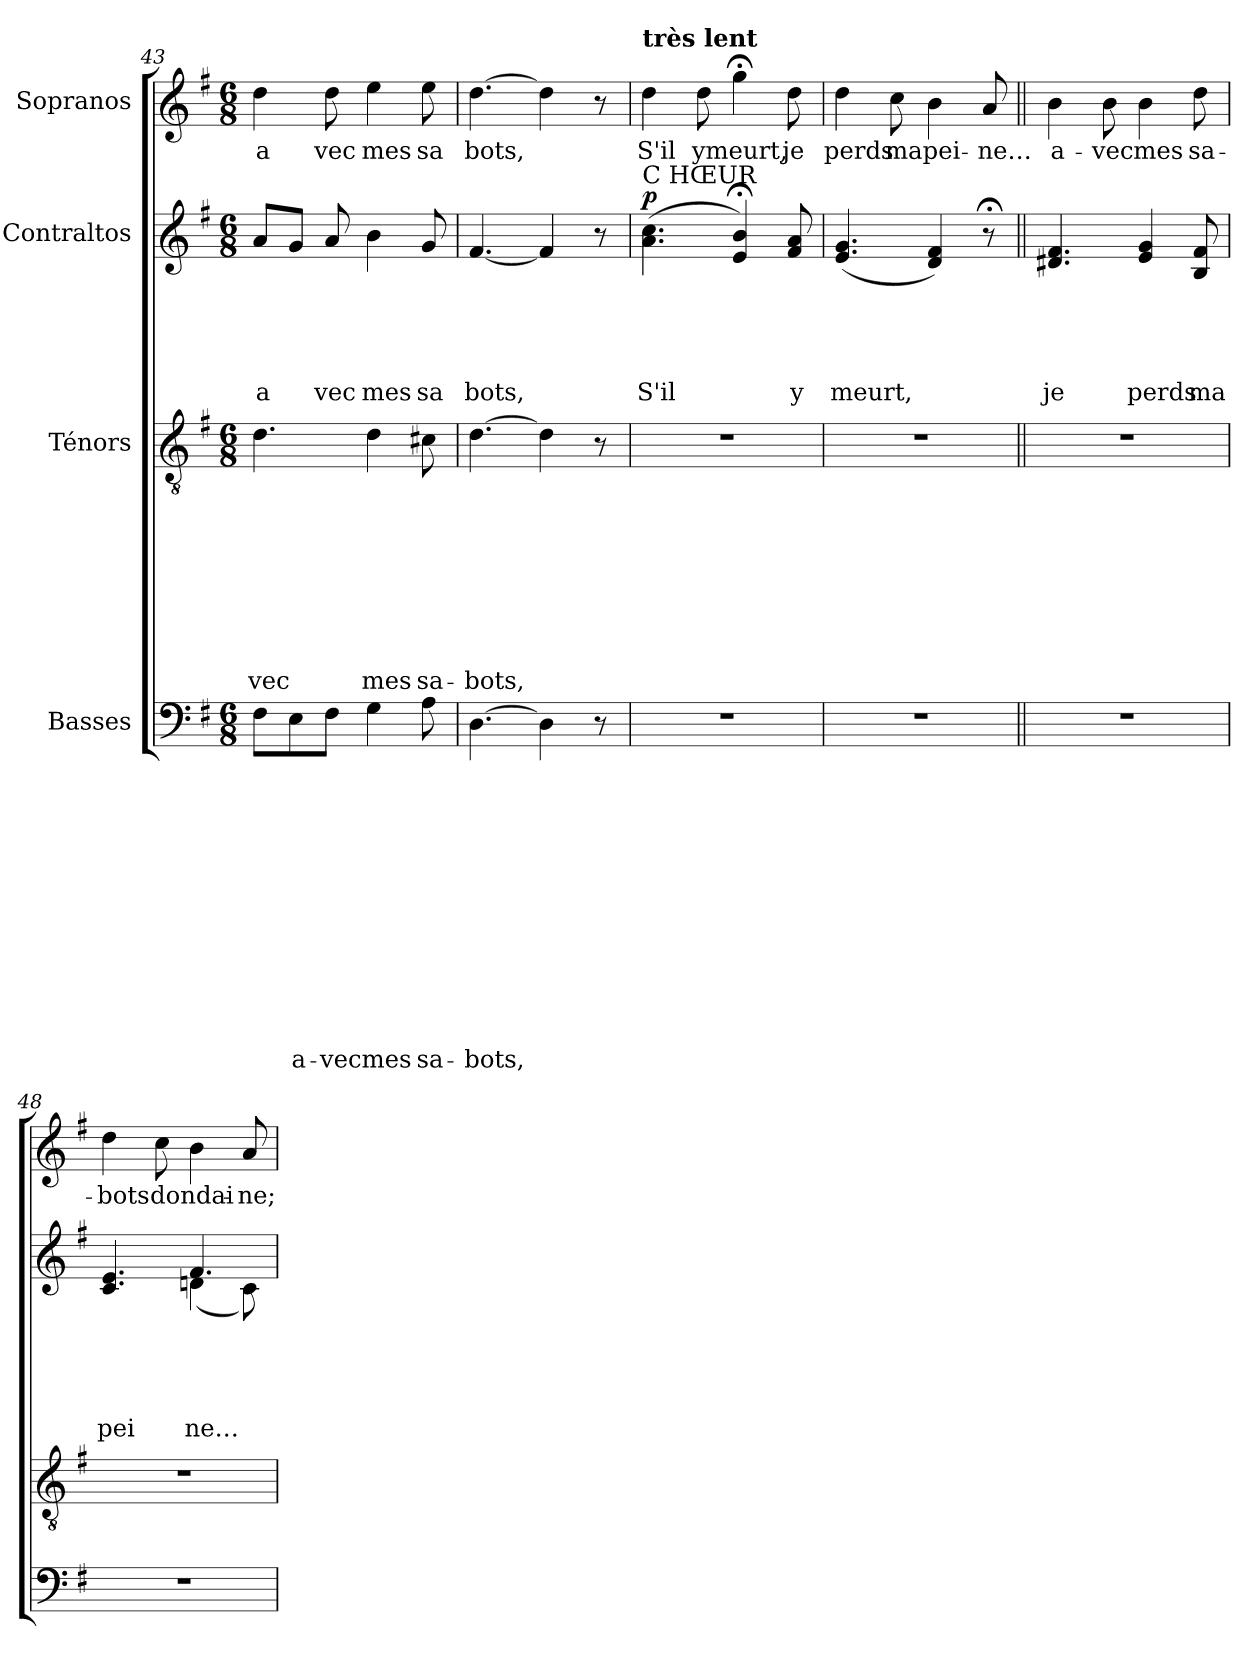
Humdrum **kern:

**kern	**text	**text	**text	**text	**text	**text	**text	**text	**text	**text	**text	**text	**text	**kern	**text	**text	**text	**text	**text	**text	**text	**text	**text	**kern	**text	**text	**text	**text	**text	**dynam	**kern	**text
*part4	*part4	*part4	*part4	*part4	*part4	*part4	*part4	*part4	*part4	*part4	*part4	*part4	*part4	*part3	*part3	*part3	*part3	*part3	*part3	*part3	*part3	*part3	*part3	*part2	*part2	*part2	*part2	*part2	*part2	*part2	*part1	*part1
*staff4	*staff4	*staff4	*staff4	*staff4	*staff4	*staff4	*staff4	*staff4	*staff4	*staff4	*staff4	*staff4	*staff4	*staff3	*staff3	*staff3	*staff3	*staff3	*staff3	*staff3	*staff3	*staff3	*staff3	*staff2	*staff2	*staff2	*staff2	*staff2	*staff2	*staff2	*staff1	*staff1
*I"Basses	*	*	*	*	*	*	*	*	*	*	*	*	*	*I"Ténors	*	*	*	*	*	*	*	*	*	*I"Contraltos	*	*	*	*	*	*	*I"Sopranos	*
*clefF4	*	*	*	*	*	*	*	*	*	*	*	*	*	*clefGv2	*	*	*	*	*	*	*	*	*	*clefG2	*	*	*	*	*	*	*clefG2	*
*k[f#]	*	*	*	*	*	*	*	*	*	*	*	*	*	*k[f#]	*	*	*	*	*	*	*	*	*	*k[f#]	*	*	*	*	*	*	*k[f#]	*
*G:	*	*	*	*	*	*	*	*	*	*	*	*	*	*G:	*	*	*	*	*	*	*	*	*	*G:	*	*	*	*	*	*	*G:	*
*M6/8	*	*	*	*	*	*	*	*	*	*	*	*	*	*M6/8	*	*	*	*	*	*	*	*	*	*M6/8	*	*	*	*	*	*	*M6/8	*
=43	=43	=43	=43	=43	=43	=43	=43	=43	=43	=43	=43	=43	=43	=43	=43	=43	=43	=43	=43	=43	=43	=43	=43	=43	=43	=43	=43	=43	=43	=43	=43	=43
!	!	!	!	!	!	!	!	!	!	!	!	!	!	!	!	!	!	!	!	!	!	!	!LO:LY:b	!	!	!	!	!	!LO:LY:b	!	!	!LO:LY:b
8F#\L	.	.	.	.	.	.	.	.	.	.	.	.	.	4.d\	.	.	.	.	.	.	.	.	-vec	8a/L	.	.	.	.	a	.	4dd\	a
!	!	!	!	!	!	!	!	!	!	!	!	!	!LO:LY:b	!	!	!	!	!	!	!	!	!	!	!	!	!	!	!	!	!	!	!
8E\	.	.	.	.	.	.	.	.	.	.	.	.	a-	.	.	.	.	.	.	.	.	.	.	8g/J	.	.	.	.	.	.	.	.
!	!	!	!	!	!	!	!	!	!	!	!	!	!LO:LY:b	!	!	!	!	!	!	!	!	!	!	!	!	!	!	!	!LO:LY:b	!	!	!LO:LY:b
8F#\J	.	.	.	.	.	.	.	.	.	.	.	.	-vec	.	.	.	.	.	.	.	.	.	.	8a/	.	.	.	.	vec	.	8dd\	vec
!	!	!	!	!	!	!	!	!	!	!	!	!	!LO:LY:b	!	!	!	!	!	!	!	!	!	!LO:LY:b	!	!	!	!	!	!LO:LY:b	!	!	!LO:LY:b
4G\	.	.	.	.	.	.	.	.	.	.	.	.	mes	4d\	.	.	.	.	.	.	.	.	mes	4b\	.	.	.	.	mes	.	4ee\	mes
!	!	!	!	!	!	!	!	!	!	!	!	!	!LO:LY:b	!	!	!	!	!	!	!	!	!	!LO:LY:b	!	!	!	!	!	!LO:LY:b	!	!	!LO:LY:b
8A\	.	.	.	.	.	.	.	.	.	.	.	.	sa-	8c#X\	.	.	.	.	.	.	.	.	sa-	8g/	.	.	.	.	sa	.	8ee\	sa
=44	=44	=44	=44	=44	=44	=44	=44	=44	=44	=44	=44	=44	=44	=44	=44	=44	=44	=44	=44	=44	=44	=44	=44	=44	=44	=44	=44	=44	=44	=44	=44	=44
!	!	!	!	!	!	!	!	!	!	!	!	!	!LO:LY:b	!	!	!	!	!	!	!	!	!	!LO:LY:b	!	!	!	!	!	!LO:LY:b	!	!	!LO:LY:b
[>4.D\	.	.	.	.	.	.	.	.	.	.	.	.	-bots,	[>4.d\	.	.	.	.	.	.	.	.	-bots,	[<4.f#/	.	.	.	.	bots,	.	[>4.dd\	bots,
4D\]	.	.	.	.	.	.	.	.	.	.	.	.	.	4d\]	.	.	.	.	.	.	.	.	.	4f#/]	.	.	.	.	.	.	4dd\]	.
8r	.	.	.	.	.	.	.	.	.	.	.	.	.	8r	.	.	.	.	.	.	.	.	.	8r	.	.	.	.	.	.	8r	.
!!LO:PB:g=z
=45	=45	=45	=45	=45	=45	=45	=45	=45	=45	=45	=45	=45	=45	=45	=45	=45	=45	=45	=45	=45	=45	=45	=45	=45	=45	=45	=45	=45	=45	=45	=45	=45
!	!	!	!	!	!	!	!	!	!	!	!	!	!	!	!	!	!	!	!	!	!	!	!	!	!	!	!	!	!	!	!LO:TX:a:B:t=très lent	!
!	!	!	!	!	!	!	!	!	!	!	!	!	!	!	!	!	!	!	!	!	!	!	!	!LO:TX:a:t=C HŒUR	!	!	!	!	!	!	!	!
!LO:N:vis=1	!	!	!	!	!	!	!	!	!	!	!	!	!	!LO:N:vis=1	!	!	!	!	!	!	!	!	!	!	!	!	!	!	!LO:LY:b	!LO:DY:a	!	!LO:LY:b
2.r	.	.	.	.	.	.	.	.	.	.	.	.	.	2.r	.	.	.	.	.	.	.	.	.	(>4.a\ 4.cc\	.	.	.	.	S'il	p	4dd\	S'il
!	!	!	!	!	!	!	!	!	!	!	!	!	!	!	!	!	!	!	!	!	!	!	!	!	!	!	!	!	!	!	!	!LO:LY:b
.	.	.	.	.	.	.	.	.	.	.	.	.	.	.	.	.	.	.	.	.	.	.	.	.	.	.	.	.	.	.	8dd\	ymeurt,
.	.	.	.	.	.	.	.	.	.	.	.	.	.	.	.	.	.	.	.	.	.	.	.	4e/; 4b/;)	.	.	.	.	.	.	4gg;<\	.
!	!	!	!	!	!	!	!	!	!	!	!	!	!	!	!	!	!	!	!	!	!	!	!	!	!	!	!	!	!LO:LY:b	!	!	!LO:LY:b
.	.	.	.	.	.	.	.	.	.	.	.	.	.	.	.	.	.	.	.	.	.	.	.	8f#/ 8a/	.	.	.	.	y	.	8dd\	je
=46	=46	=46	=46	=46	=46	=46	=46	=46	=46	=46	=46	=46	=46	=46	=46	=46	=46	=46	=46	=46	=46	=46	=46	=46	=46	=46	=46	=46	=46	=46	=46	=46
!LO:N:vis=1	!	!	!	!	!	!	!	!	!	!	!	!	!	!LO:N:vis=1	!	!	!	!	!	!	!	!	!	!	!	!	!	!	!LO:LY:b	!	!	!LO:LY:b
2.r	.	.	.	.	.	.	.	.	.	.	.	.	.	2.r	.	.	.	.	.	.	.	.	.	(<4.e/ 4.g/	.	.	.	.	meurt,	.	4dd\	perds
!	!	!	!	!	!	!	!	!	!	!	!	!	!	!	!	!	!	!	!	!	!	!	!	!	!	!	!	!	!	!	!	!LO:LY:b
.	.	.	.	.	.	.	.	.	.	.	.	.	.	.	.	.	.	.	.	.	.	.	.	.	.	.	.	.	.	.	8cc\	ma
!	!	!	!	!	!	!	!	!	!	!	!	!	!	!	!	!	!	!	!	!	!	!	!	!	!	!	!	!	!	!	!	!LO:LY:b
.	.	.	.	.	.	.	.	.	.	.	.	.	.	.	.	.	.	.	.	.	.	.	.	4d/ 4f#/)	.	.	.	.	.	.	4b\	pei-
!	!	!	!	!	!	!	!	!	!	!	!	!	!	!	!	!	!	!	!	!	!	!	!	!	!	!	!	!	!	!	!	!LO:LY:b
.	.	.	.	.	.	.	.	.	.	.	.	.	.	.	.	.	.	.	.	.	.	.	.	8r;<	.	.	.	.	.	.	8a/	-ne…
=47||	=47||	=47||	=47||	=47||	=47||	=47||	=47||	=47||	=47||	=47||	=47||	=47||	=47||	=47||	=47||	=47||	=47||	=47||	=47||	=47||	=47||	=47||	=47||	=47||	=47||	=47||	=47||	=47||	=47||	=47||	=47||	=47||
!LO:N:vis=1	!	!	!	!	!	!	!	!	!	!	!	!	!	!LO:N:vis=1	!	!	!	!	!	!	!	!	!	!	!	!	!	!	!LO:LY:b	!	!	!LO:LY:b
2.r	.	.	.	.	.	.	.	.	.	.	.	.	.	2.r	.	.	.	.	.	.	.	.	.	4.d#X/ 4.f#/	.	.	.	.	je	.	4b\	a-
!	!	!	!	!	!	!	!	!	!	!	!	!	!	!	!	!	!	!	!	!	!	!	!	!	!	!	!	!	!	!	!	!LO:LY:b
.	.	.	.	.	.	.	.	.	.	.	.	.	.	.	.	.	.	.	.	.	.	.	.	.	.	.	.	.	.	.	8b\	-vec
!	!	!	!	!	!	!	!	!	!	!	!	!	!	!	!	!	!	!	!	!	!	!	!	!	!	!	!	!	!LO:LY:b	!	!	!LO:LY:b
.	.	.	.	.	.	.	.	.	.	.	.	.	.	.	.	.	.	.	.	.	.	.	.	4e/ 4g/	.	.	.	.	perds	.	4b\	mes
!	!	!	!	!	!	!	!	!	!	!	!	!	!	!	!	!	!	!	!	!	!	!	!	!	!	!	!	!	!LO:LY:b	!	!	!LO:LY:b
.	.	.	.	.	.	.	.	.	.	.	.	.	.	.	.	.	.	.	.	.	.	.	.	8B/ 8f#/	.	.	.	.	ma	.	8dd\	sa-
=48	=48	=48	=48	=48	=48	=48	=48	=48	=48	=48	=48	=48	=48	=48	=48	=48	=48	=48	=48	=48	=48	=48	=48	=48	=48	=48	=48	=48	=48	=48	=48	=48
!LO:N:vis=1	!	!	!	!	!	!	!	!	!	!	!	!	!	!LO:N:vis=1	!	!	!	!	!	!	!	!	!	!	!	!	!	!	!LO:LY:b	!	!	!LO:LY:b
*	*	*	*	*	*	*	*	*	*	*	*	*	*	*	*	*	*	*	*	*	*	*	*	*^	*	*	*	*	*	*	*	*
2.r	.	.	.	.	.	.	.	.	.	.	.	.	.	2.r	.	.	.	.	.	.	.	.	.	4.c/ 4.e/	4.ryy	.	.	.	.	pei	.	4dd\	-bots
!	!	!	!	!	!	!	!	!	!	!	!	!	!	!	!	!	!	!	!	!	!	!	!	!	!	!	!	!	!	!	!	!	!LO:LY:b
.	.	.	.	.	.	.	.	.	.	.	.	.	.	.	.	.	.	.	.	.	.	.	.	.	.	.	.	.	.	.	.	8cc\	dondai-
!	!	!	!	!	!	!	!	!	!	!	!	!	!	!	!	!	!	!	!	!	!	!	!	!	!	!	!	!	!	!LO:LY:b	!	!	!
.	.	.	.	.	.	.	.	.	.	.	.	.	.	.	.	.	.	.	.	.	.	.	.	4.f#/	(<4dn\	.	.	.	.	ne…	.	4b\	.
!	!	!	!	!	!	!	!	!	!	!	!	!	!	!	!	!	!	!	!	!	!	!	!	!	!	!	!	!	!	!	!	!	!LO:LY:b
.	.	.	.	.	.	.	.	.	.	.	.	.	.	.	.	.	.	.	.	.	.	.	.	.	8c\)	.	.	.	.	.	.	8a/	-ne;
*	*	*	*	*	*	*	*	*	*	*	*	*	*	*	*	*	*	*	*	*	*	*	*	*v	*v	*	*	*	*	*	*	*	*
=	=	=	=	=	=	=	=	=	=	=	=	=	=	=	=	=	=	=	=	=	=	=	=	=	=	=	=	=	=	=	=	=
*-	*-	*-	*-	*-	*-	*-	*-	*-	*-	*-	*-	*-	*-	*-	*-	*-	*-	*-	*-	*-	*-	*-	*-	*-	*-	*-	*-	*-	*-	*-	*-	*-
